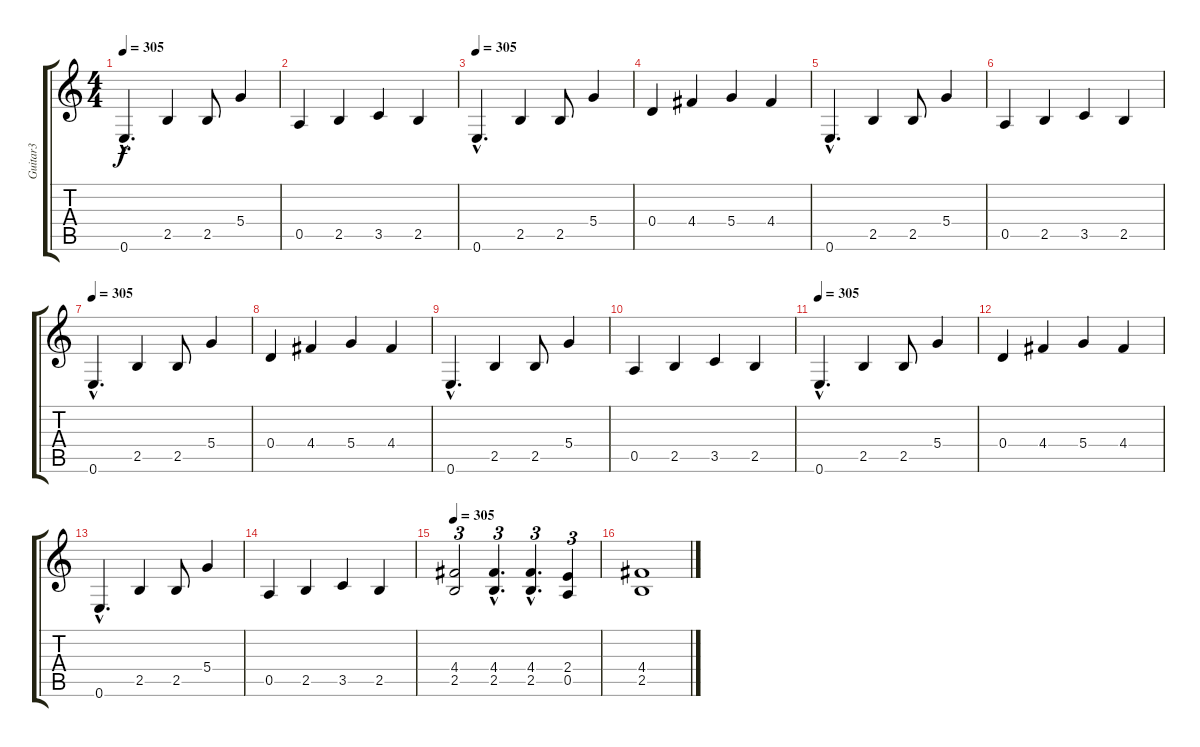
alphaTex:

\track ("Guitar3" "Guitar3") {instrument overdrivenguitar}
\staff {score tabs}
\tuning (E4 B3 G3 D3 A2 E2) {hide}
\ts (4 4)
\tempo 305
\clef g2
\ks c
0.6{hac}.4{d dy f} 2.5.4 2.5.8 5.4.4 |
0.5.4 2.5.4 3.5.4 2.5.4 |
\tempo 305
0.6{hac}.4{d} 2.5.4 2.5.8 5.4.4 |
0.4.4 4.4.4 5.4.4 4.4.4 |
0.6{hac}.4{d} 2.5.4 2.5.8 5.4.4 |
0.5.4 2.5.4 3.5.4 2.5.4 |
\tempo 305
0.6{hac}.4{d} 2.5.4 2.5.8 5.4.4 |
0.4.4 4.4.4 5.4.4 4.4.4 |
0.6{hac}.4{d} 2.5.4 2.5.8 5.4.4 |
0.5.4 2.5.4 3.5.4 2.5.4 |
\tempo 305
0.6{hac}.4{d} 2.5.4 2.5.8 5.4.4 |
0.4.4 4.4.4 5.4.4 4.4.4 |
0.6{hac}.4{d} 2.5.4 2.5.8 5.4.4 |
0.5.4 2.5.4 3.5.4 2.5.4 |
\tempo 305
(4.4 2.5).2{tu (3 2)} (4.4{hac} 2.5{hac}).4{d tu (3 2)} (4.4{hac} 2.5{hac}).4{d tu (3 2)} (2.4 0.5).4{tu (3 2)} |
(4.4 2.5).1
